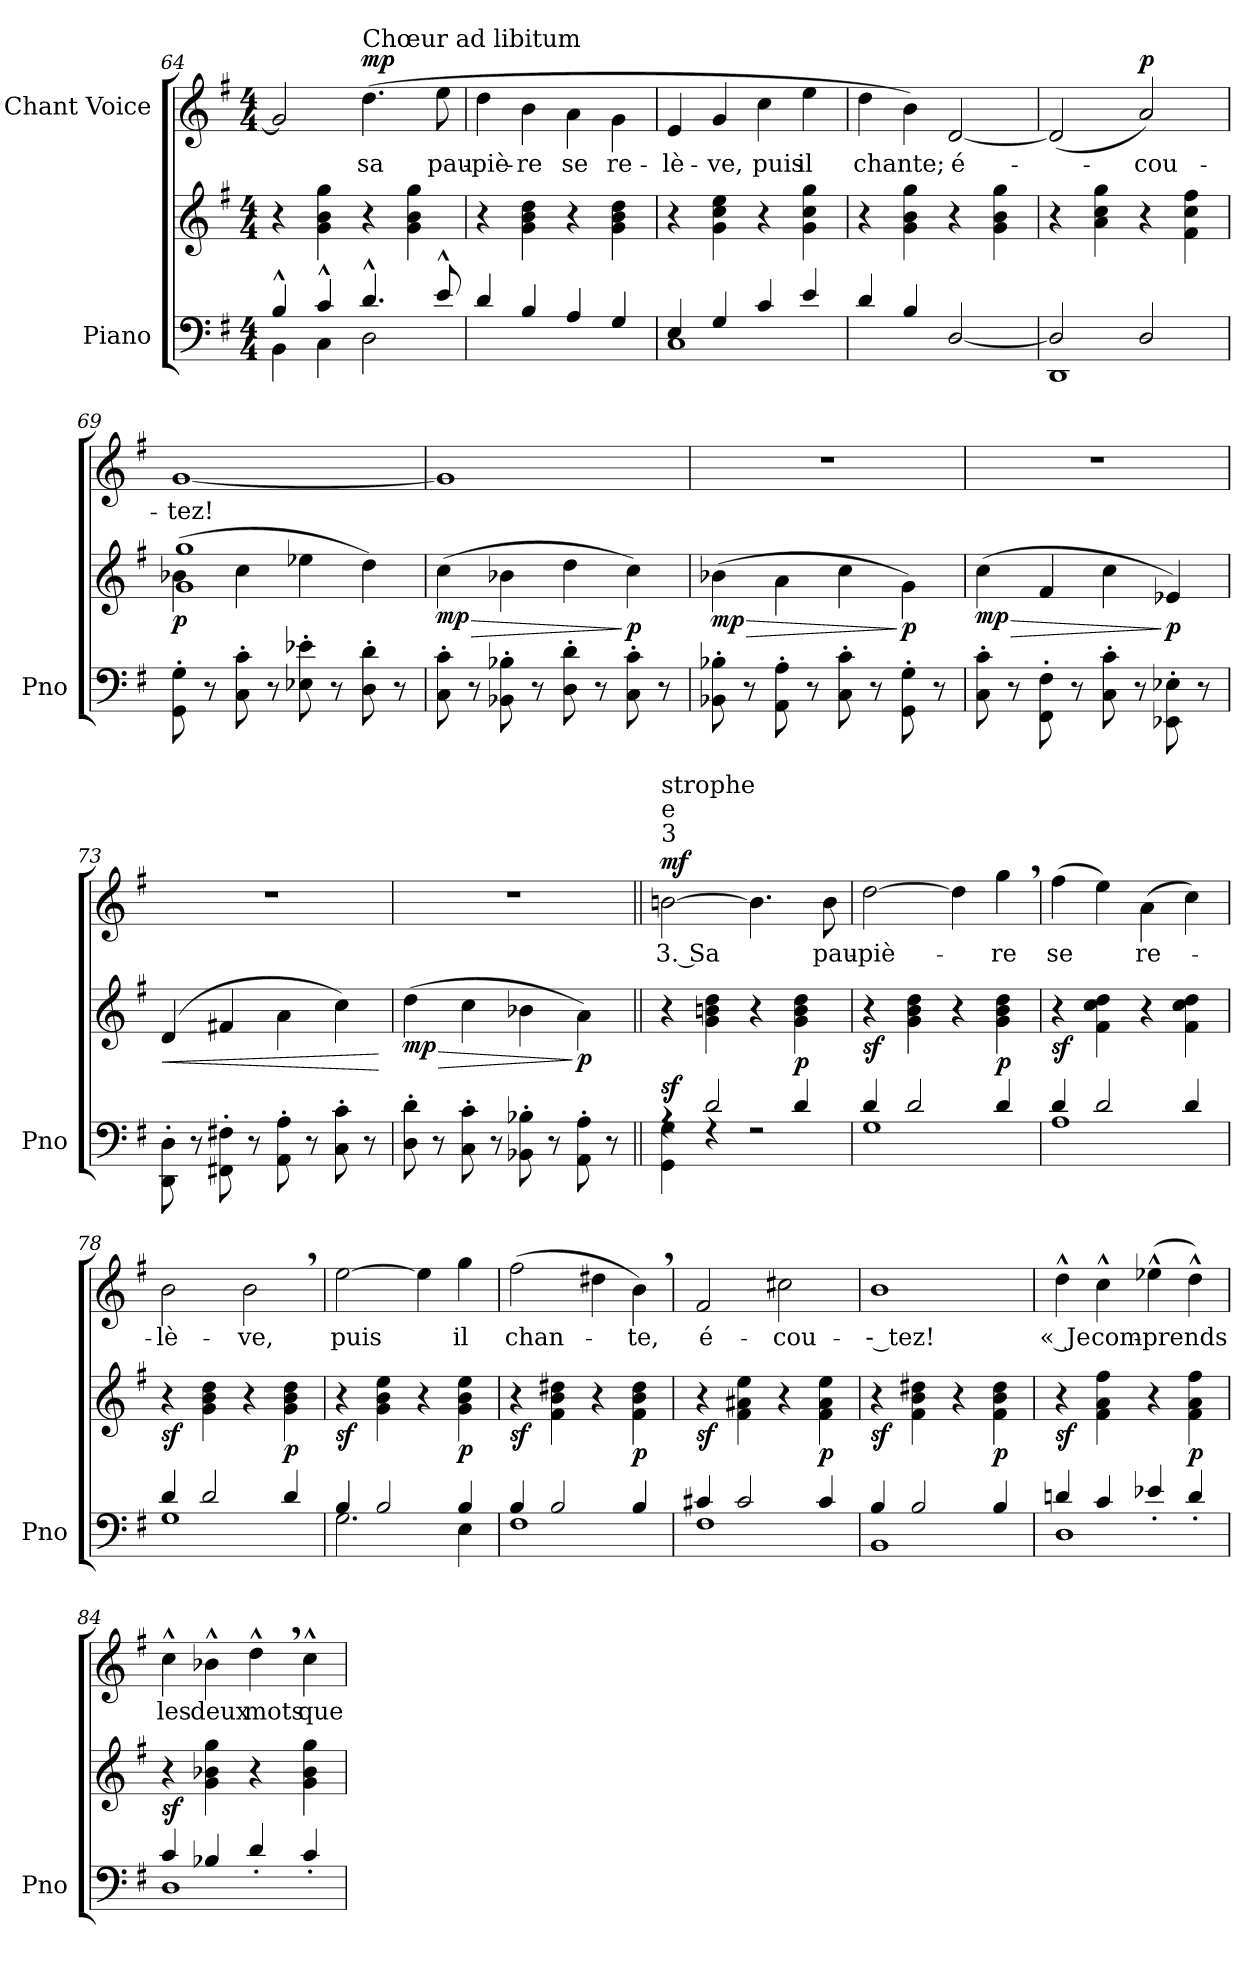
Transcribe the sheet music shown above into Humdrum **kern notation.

**kern	**kern	**dynam	**kern	**text	**dynam
*part2	*part2	*part2	*part1	*part1	*part1
*staff3	*staff2	*staff2/3	*staff1	*staff1	*staff1
*I"Piano	*	*	*I"Chant Voice	*	*
*I'Pno	*	*	*	*	*
*clefF4	*clefG2	*	*clefG2	*	*
*k[f#]	*k[f#]	*	*k[f#]	*	*
*M4/4	*M4/4	*	*M4/4	*	*
=64	=64	=64	=64	=64	=64
*^	*	*	*	*	*
4B^^/	4BB\	4r	.	2g/]	.	.
4c^^/	4C\	4g\ 4b\ 4gg\	.	.	.	.
!	!	!	!	!LO:TX:a:t=Chœur ad libitum	!	!
!	!	!	!	!	!LO:LY:b	!LO:DY:a
4.d^^/	2D\	4r	.	(>4.dd\	sa	mp
.	.	4g\ 4b\ 4gg\	.	.	.	.
!	!	!	!	!	!LO:LY:b	!
8e^^/	.	.	.	8ee\	pau-	.
*v	*v	*	*	*	*	*
=65	=65	=65	=65	=65	=65
!	!	!	!	!LO:LY:b	!
4d/	4r	.	4dd\	-piè-	.
!	!	!	!	!LO:LY:b	!
4B/	4g\ 4b\ 4dd\	.	4b\	-re	.
!	!	!	!	!LO:LY:b	!
4A/	4r	.	4a\	se	.
!	!	!	!	!LO:LY:b	!
4G/	4g\ 4b\ 4dd\	.	4g\	re-	.
=66	=66	=66	=66	=66	=66
*^	*	*	*	*	*
!	!	!	!	!	!LO:LY:b	!
4E/	1C	4r	.	4e/	-lè-	.
!	!	!	!	!	!LO:LY:b	!
4G/	.	4g\ 4cc\ 4ee\	.	4g/	-ve,	.
!	!	!	!	!	!LO:LY:b	!
4c/	.	4r	.	4cc\	puis	.
!	!	!	!	!	!LO:LY:b	!
4e/	.	4g\ 4cc\ 4gg\	.	4ee\	il	.
*v	*v	*	*	*	*	*
!!LO:LB:g=z
=67	=67	=67	=67	=67	=67
!	!	!	!	!LO:LY:b	!
4d/	4r	.	4dd\	chante;	.
4B/	4g\ 4b\ 4gg\	.	4b\)	.	.
!	!	!	!	!LO:LY:b	!
[2D/	4r	.	[2d/	é-	.
.	4g\ 4b\ 4gg\	.	.	.	.
=68	=68	=68	=68	=68	=68
*^	*	*	*	*	*
2D/]	1DD	4r	.	(<2d/]	.	.
.	.	4a\ 4cc\ 4gg\	.	.	.	.
!	!	!	!	!	!LO:LY:b	!LO:DY:a
2D/	.	4r	.	2a/)	-cou-	p
.	.	4f#\ 4cc\ 4ff#\	.	.	.	.
*v	*v	*	*	*	*	*
=69	=69	=69	=69	=69	=69
*	*^	*	*	*	*
!	!	!	!LO:DY:b	!	!LO:LY:b	!
8GG\' 8G\'	(>4b-X\	1g 1gg	p	[1g	-tez!	.
8r	.	.	.	.	.	.
8C\' 8c\'	4cc\	.	.	.	.	.
8r	.	.	.	.	.	.
8E-X\' 8e-X\'	4ee-X\	.	.	.	.	.
8r	.	.	.	.	.	.
8D\' 8d\'	4dd\)	.	.	.	.	.
8r	.	.	.	.	.	.
*	*v	*v	*	*	*	*
=70	=70	=70	=70	=70	=70
!	!	!LO:HP:b	!	!	!
!	!	!LO:DY:n=1:b	!	!	!
8C\' 8c\'	(>4cc\	> mp	1g]	.	.
8r	.	.	.	.	.
8BB-X\' 8B-X\'	4b-X\	.	.	.	.
8r	.	.	.	.	.
8D\' 8d\'	4dd\	.	.	.	.
8r	.	.	.	.	.
!	!	!LO:DY:n=2:b	!	!	!
8C\' 8c\'	4cc\)	] p	.	.	.
8r	.	.	.	.	.
=71	=71	=71	=71	=71	=71
!	!	!LO:HP:b	!	!	!
!	!	!LO:DY:n=1:b	!	!	!
8BB-X\' 8B-X\'	(>4b-X\	> mp	1r	.	.
8r	.	.	.	.	.
8AA\' 8A\'	4a\	.	.	.	.
8r	.	.	.	.	.
8C\' 8c\'	4cc\	.	.	.	.
8r	.	.	.	.	.
!	!	!LO:DY:n=2:b	!	!	!
8GG\' 8G\'	4g\)	] p	.	.	.
8r	.	.	.	.	.
!!LO:LB:g=z
=72	=72	=72	=72	=72	=72
!	!	!LO:HP:b	!	!	!
!	!	!LO:DY:n=1:b	!	!	!
8C\' 8c\'	(>4cc\	> mp	1r	.	.
8r	.	.	.	.	.
8FF#\' 8F#\'	4f#/	.	.	.	.
8r	.	.	.	.	.
8C\' 8c\'	4cc\	.	.	.	.
8r	.	.	.	.	.
!	!	!LO:DY:n=2:b	!	!	!
8EE-X\' 8E-X\'	4e-X/)	] p	.	.	.
8r	.	.	.	.	.
=73	=73	=73	=73	=73	=73
!	!	!LO:HP:b	!	!	!
8DD\' 8D\'	(>4d/	<	1r	.	.
8r	.	.	.	.	.
8FF#X\' 8F#X\'	4f#X/	.	.	.	.
8r	.	.	.	.	.
8AA\' 8A\'	4a\	.	.	.	.
8r	.	.	.	.	.
8C\' 8c\'	4cc\)	.	.	.	.
8r	.	.	.	.	.
.	.	[	.	.	.
=74	=74	=74	=74	=74	=74
!	!	!LO:HP:b	!	!	!
!	!	!LO:DY:n=1:b	!	!	!
8D\' 8d\'	(>4dd\	> mp	1r	.	.
8r	.	.	.	.	.
8C\' 8c\'	4cc\	.	.	.	.
8r	.	.	.	.	.
8BB-X\' 8B-X\'	4b-X\	.	.	.	.
8r	.	.	.	.	.
!	!	!LO:DY:n=2:b	!	!	!
8AA\' 8A\'	4a\)	] p	.	.	.
8r	.	.	.	.	.
=75||	=75||	=75||	=75||	=75||	=75||
*^	*	*	*	*	*
!	!	!	!	!LO:TX:a:t=3	!	!
!	!	!	!	!LO:TX:a:t=e	!	!
!	!	!	!	!LO:TX:a:t=strophe	!	!
!	!	!	!LO:DY:a=2	!	!LO:LY:b	!LO:DY:a
4rA	4GG\ 4G\	4r	sf	[2bn\	3. Sa	mf
2d/	4rF	4g\ 4bn\ 4dd\	.	.	.	.
.	2rF	4r	.	4.b\]	.	.
!	!	!	!LO:DY:b	!	!	!
4d/	.	4g\ 4b\ 4dd\	p	.	.	.
!	!	!	!	!	!LO:LY:b	!
.	.	.	.	8b\	pau-	.
=76	=76	=76	=76	=76	=76	=76
!	!	!	!LO:DY:b	!	!LO:LY:b	!
4d/	1G	4r	sf	[2dd\	-piè-	.
2d/	.	4g\ 4b\ 4dd\	.	.	.	.
.	.	4r	.	4dd\]	.	.
!	!	!	!LO:DY:b	!	!LO:LY:b	!
4d/	.	4g\ 4b\ 4dd\	p	4gg,\	-re	.
!!LO:LB:g=z
=77	=77	=77	=77	=77	=77	=77
!	!	!	!LO:DY:b	!	!LO:LY:b	!
4d/	1A	4r	sf	(>4ff#\	se	.
2d/	.	4f#\ 4cc\ 4dd\	.	4ee\)	.	.
!	!	!	!	!	!LO:LY:b	!
.	.	4r	.	(>4a\	re-	.
4d/	.	4f#\ 4cc\ 4dd\	.	4cc\)	.	.
=78	=78	=78	=78	=78	=78	=78
!	!	!	!LO:DY:b	!	!LO:LY:b	!
4d/	1G	4r	sf	2b\	-lè-	.
2d/	.	4g\ 4b\ 4dd\	.	.	.	.
!	!	!	!	!	!LO:LY:b	!
.	.	4r	.	2b,\	-ve,	.
!	!	!	!LO:DY:b	!	!	!
4d/	.	4g\ 4b\ 4dd\	p	.	.	.
=79	=79	=79	=79	=79	=79	=79
!	!	!	!LO:DY:b	!	!LO:LY:b	!
4B/	2.G\	4r	sf	[2ee\	puis	.
2B/	.	4g\ 4b\ 4ee\	.	.	.	.
.	.	4r	.	4ee\]	.	.
!	!	!	!LO:DY:b	!	!LO:LY:b	!
4B/	4E\	4g\ 4b\ 4ee\	p	4gg\	il	.
=80	=80	=80	=80	=80	=80	=80
!	!	!	!LO:DY:b	!	!LO:LY:b	!
4B/	1F#	4r	sf	(>2ff#\	chan-	.
2B/	.	4f#\ 4b\ 4dd#X\	.	.	.	.
.	.	4r	.	4dd#X\	.	.
!	!	!	!LO:DY:b	!	!LO:LY:b	!
4B/	.	4f#\ 4b\ 4dd#\	p	4b,\)	-te,	.
=81	=81	=81	=81	=81	=81	=81
!	!	!	!LO:DY:b	!	!LO:LY:b	!
4c#X/	1F#	4r	sf	2f#/	é-	.
2c#/	.	4f#\ 4a#X\ 4ee\	.	.	.	.
!	!	!	!	!	!LO:LY:b	!
.	.	4r	.	2cc#X\	-cou-	.
!	!	!	!LO:DY:b	!	!	!
4c#/	.	4f#\ 4a#\ 4ee\	p	.	.	.
!!LO:PB:g=z
=82	=82	=82	=82	=82	=82	=82
!	!	!	!LO:DY:b	!	!LO:LY:b	!
4B/	1BB	4r	sf	1b	-- tez!	.
2B/	.	4f#\ 4b\ 4dd#X\	.	.	.	.
.	.	4r	.	.	.	.
!	!	!	!LO:DY:b	!	!	!
4B/	.	4f#\ 4b\ 4dd#\	p	.	.	.
=83	=83	=83	=83	=83	=83	=83
!	!	!	!LO:DY:b	!	!LO:LY:b	!
1D	4dn/	4r	sf	4dd^^\	« Je	.
!	!	!	!	!	!LO:LY:b	!
.	4c/	4f#\ 4a\ 4ff#\	.	4cc^^\	com-	.
!	!	!	!	!	!LO:LY:b	!
.	4e-X'/	4r	.	(>4ee-X^^\	-prends	.
!	!	!	!LO:DY:b	!	!	!
.	4d'/	4f#\ 4a\ 4ff#\	p	4dd^^\)	.	.
=84	=84	=84	=84	=84	=84	=84
!	!	!	!LO:DY:b	!	!LO:LY:b	!
1D	4c/	4r	sf	4cc^^\	les	.
!	!	!	!	!	!LO:LY:b	!
.	4B-X/	4g\ 4b-X\ 4gg\	.	4b-X^^\	deux	.
!	!	!	!	!	!LO:LY:b	!
.	4d'/	4r	.	4dd^^,\	mots	.
!	!	!	!	!	!LO:LY:b	!
.	4c'/	4g\ 4b-\ 4gg\	.	4cc^^\	que	.
*v	*v	*	*	*	*	*
=	=	=	=	=	=
*-	*-	*-	*-	*-	*-
